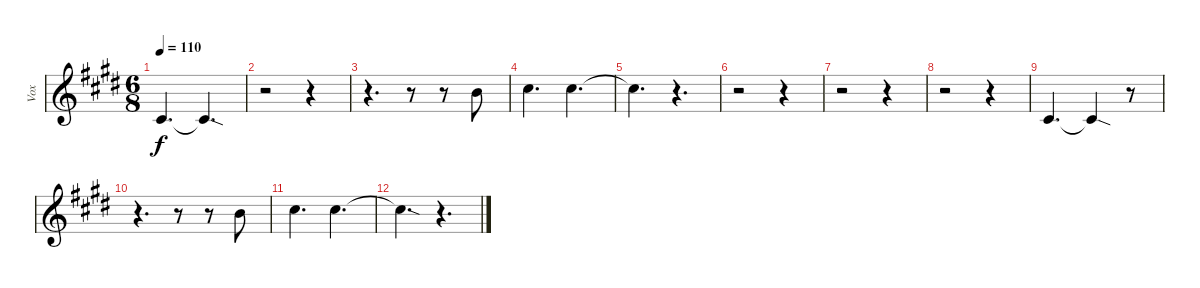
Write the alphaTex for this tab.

\track ("Vox" "Vox") {instrument brasssection}
\staff {score}
\tuning (Eb4 Bb3 Gb3 Db3 Ab2 Db2) {hide}
\ts (6 8)
\tempo 110
\clef g2
\ks c#minor
7.3.4{d dy f} 7.3{sod t}.4{d} |
r.2 r.4 |
r.4{d} r.8 r.8 8.1.8 |
10.1.4{d} 10.1.4{d} |
10.1{t}.4{d} r.4{d} |
r.2 r.4 |
r.2 r.4 |
r.2 r.4 |
7.3.4{d} 7.3{sod t}.4 r.8 |
r.4{d} r.8 r.8 8.1.8 |
10.1.4{d} 10.1.4{d} |
10.1{sod t}.4{d} r.4{d}
